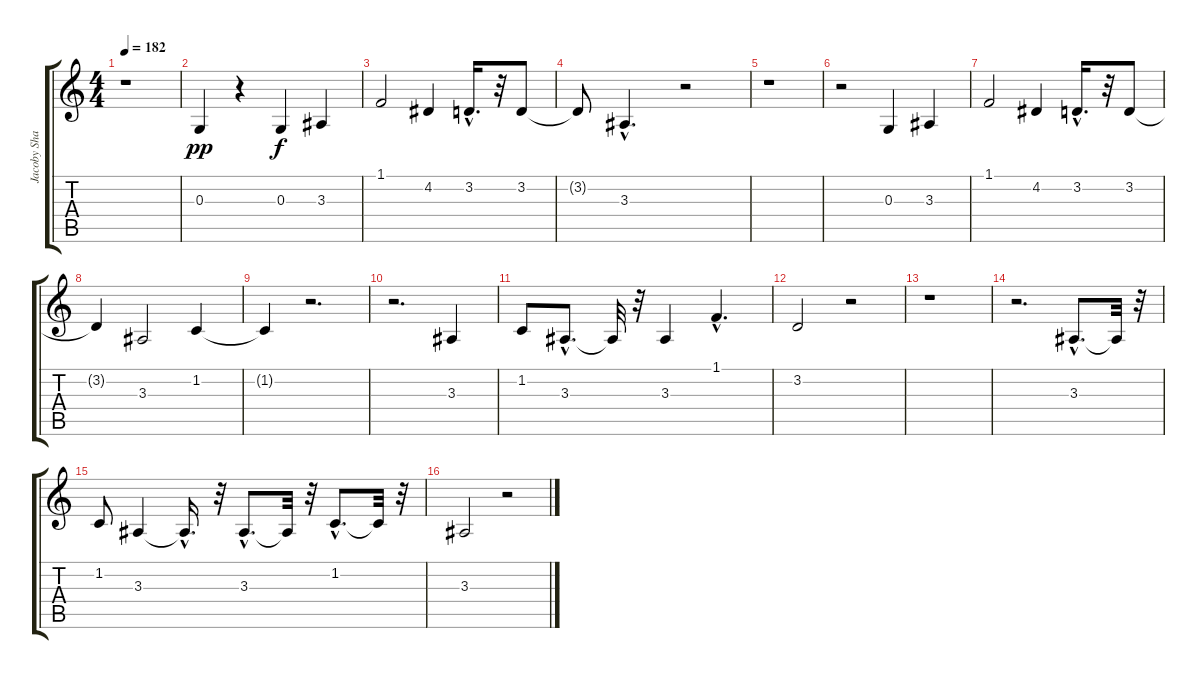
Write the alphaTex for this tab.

\track ("Jacoby Shaddix" "Jacoby Sha") {instrument oboe}
\staff {score tabs}
\tuning (E4 B3 G3 D3 A2 E2) {hide}
\ts (4 4)
\tempo 182
\clef g2
\ks c
r.1{dy f} |
0.3.4{dy pp} r.4 0.3.4{dy f} 3.3.4 |
1.1.2 4.2.4 3.2{hac}.16{d} r.32 3.2.8 |
3.2{t}.8 3.3{hac}.4{d} r.2 |
r.1 |
r.2 0.3.4 3.3.4 |
1.1.2 4.2.4 3.2{hac}.16{d} r.32 3.2.8 |
3.2{t}.4 3.3.2 1.2.4 |
1.2{t}.4 r.2{d} |
r.2{d} 3.3.4 |
1.2.8 3.3{hac}.8{d} 3.3{t}.32 r.32 3.3.4 1.1{hac}.4{d} |
3.2.2 r.2 |
r.1 |
r.2{d} 3.3{hac}.8{d} 3.3{t}.32 r.32 |
1.2.8 3.3.4 3.3{hac t}.16{d} r.32 3.3{hac}.8{d} 3.3{t}.32 r.32 1.2{hac}.8{d} 1.2{t}.32 r.32 |
3.3.2 r.2
